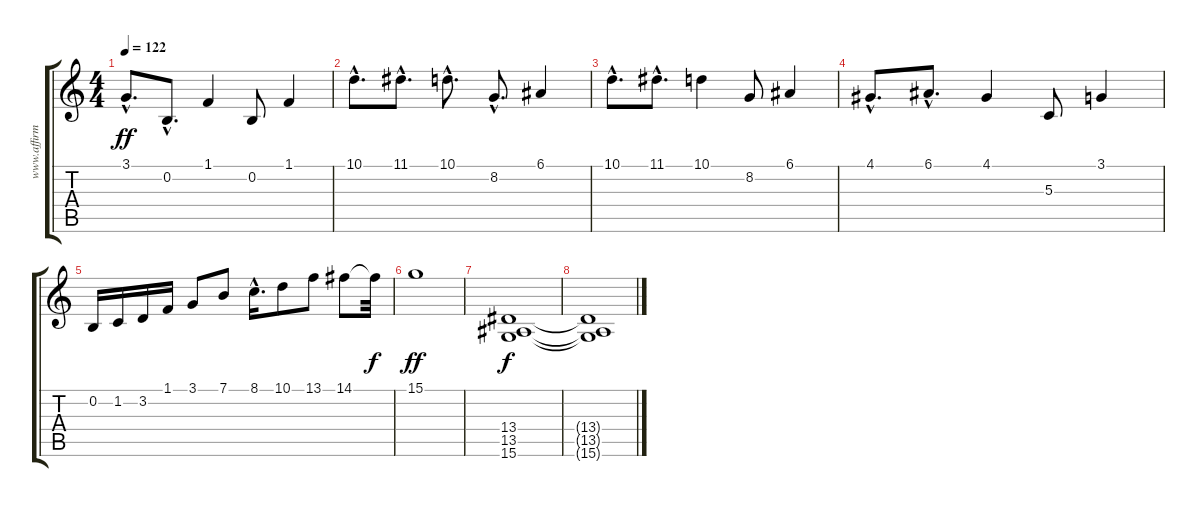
\track ("www.affirmationmusic.2ya.com" "www.affirm") {instrument electricgrandpiano}
\staff {score tabs}
\tuning (E4 B3 G3 D3 A2 E2) {hide}
\ts (4 4)
\tempo 122
\clef g2
\ks c
3.1{hac}.8{d dy ff} 0.2{hac}.8{d} 1.1.4 0.2.8 1.1.4 |
10.1{hac}.8{d} 11.1{hac}.8{d} 10.1{hac}.8{d} 8.2{hac}.8{d} 6.1.4 |
10.1{hac}.8{d} 11.1{hac}.8{d} 10.1.4 8.2.8 6.1.4 |
4.1{hac}.8{d} 6.1{hac}.8{d} 4.1.4 5.3.8 3.1.4 |
0.2.16 1.2.16 3.2.16 1.1.16 3.1.8 7.1.8 8.1{hac}.16{d} 10.1.8 13.1.8 14.1.8 14.1{t}.32{dy f} |
15.1.1{dy ff} |
(13.4 13.5 15.6).1{dy f} |
(13.4{t} 13.5{t} 15.6{t}).1
